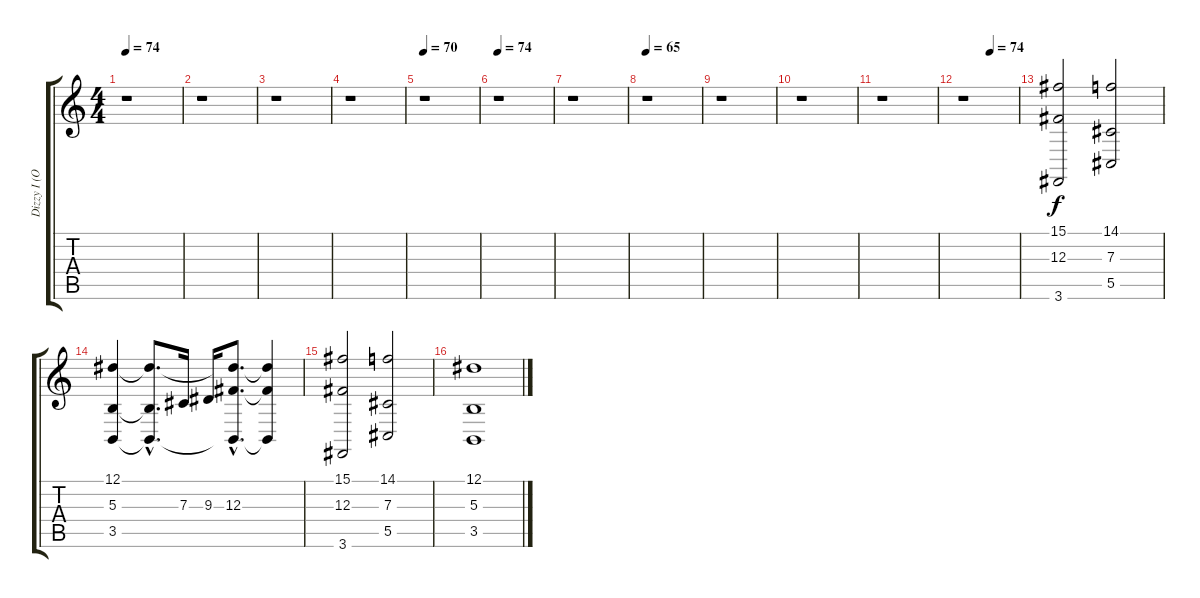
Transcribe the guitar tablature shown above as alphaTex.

\track ("Dizzy I (Organ)" "Dizzy I (O") {instrument synthstrings1}
\staff {score tabs}
\tuning (Eb4 Bb3 Gb3 Db3 Ab2 Eb2) {hide}
\ts (4 4)
\tempo 74
\clef g2
\ks c
r.1{dy f} |
r.1 |
r.1 |
r.1 |
\tempo 70
r.1 |
\tempo 74
r.1 |
r.1 |
\tempo 65
r.1 |
r.1 |
r.1 |
r.1 |
\tempo (74 0.5)
r.1 |
(15.1 12.3 3.6).2 (14.1 7.3 5.5).2 |
(12.1 5.3 3.5).4 (12.1{hac t} 5.3{hac t} 3.5{hac t}).8{d} 7.3.16 9.3.16 (12.1{hac t} 12.3{hac} 3.5{hac t}).8{d} (12.1{t} 12.3{t} 3.5{t}).4 |
(15.1 12.3 3.6).2 (14.1 7.3 5.5).2 |
(12.1 5.3 3.5).1
